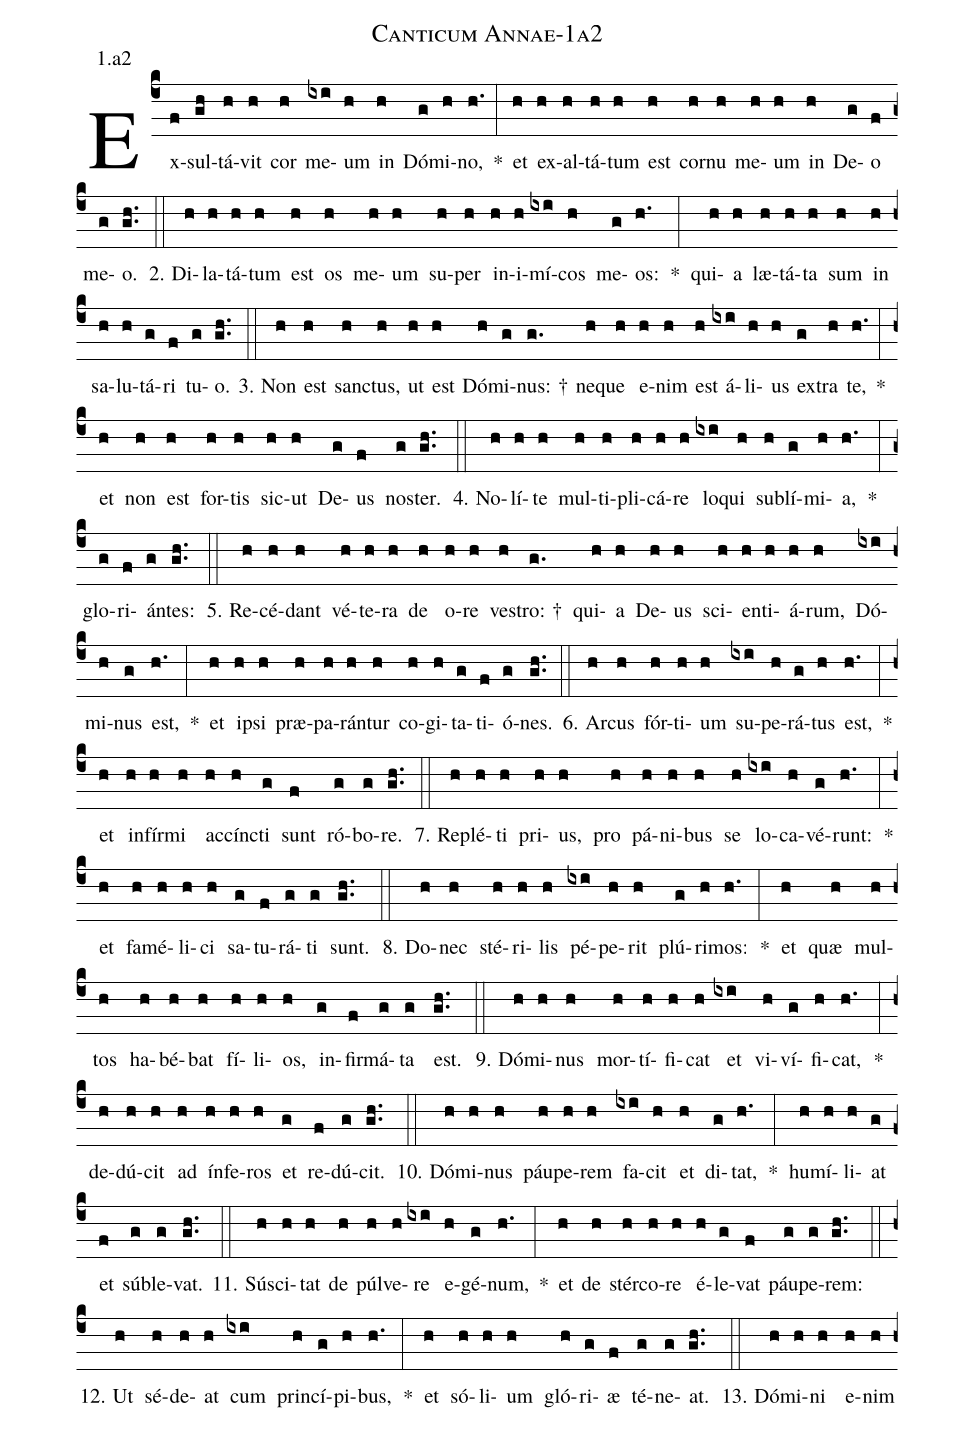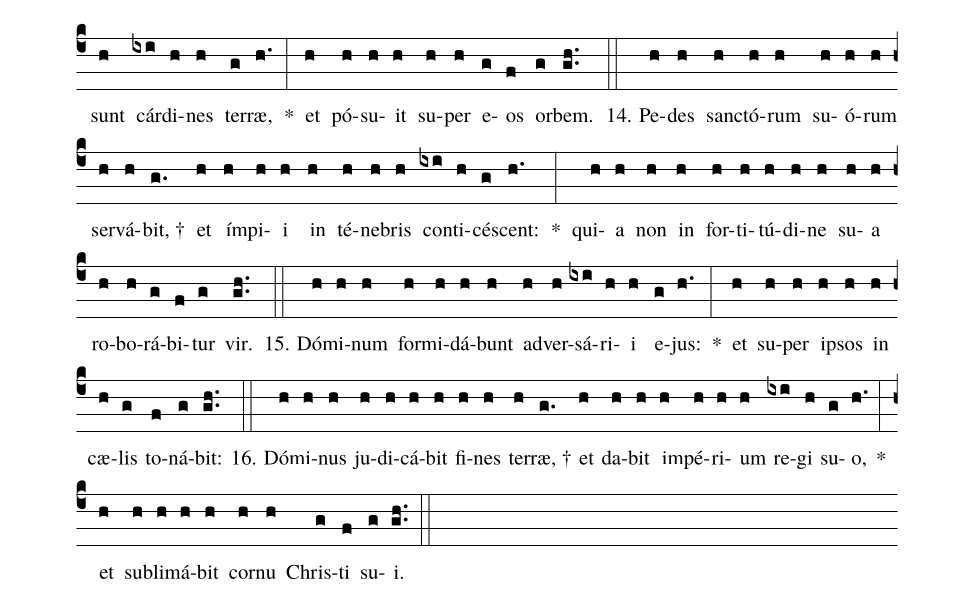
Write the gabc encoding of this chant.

name: Canticum Annae-1a2;
annotation: 1.a2;
%%
(c4)Ex(f)sul(gh)tá(h)vit(h) cor(h) me(ixi)um(h) in(h) Dó(g)mi(h)no,(h.) *(:) et(h) ex(h)al(h)tá(h)tum(h) est(h) cor(h)nu(h) me(h)um(h) in(h) De(g)o(f) me(g)o.(gh..) (::)
2. Di(h)la(h)tá(h)tum(h) est(h) os(h) me(h)um(h) su(h)per(h) in(h)i(h)mí(ixi)cos(h) me(g)os:(h.) *(:) qui(h)a(h) læ(h)tá(h)ta(h) sum(h) in(h) sa(h)lu(h)tá(g)ri(f) tu(g)o.(gh..) (::)
3. Non(h) est(h) sanc(h)tus,(h) ut(h) est(h) Dó(h)mi(g)nus: †(g.) ne(h)que(h) e(h)nim(h) est(h) á(ixi)li(h)us(h) ex(g)tra(h) te,(h.) *(:) et(h) non(h) est(h) for(h)tis(h) sic(h)ut(h) De(g)us(f) nos(g)ter.(gh..) (::)
4. No(h)lí(h)te(h) mul(h)ti(h)pli(h)cá(h)re(h) lo(ixi)qui(h) sub(h)lí(g)mi(h)a,(h.) *(:) glo(g)ri(f)án(g)tes:(gh..) (::)
5. Re(h)cé(h)dant(h) vé(h)te(h)ra(h) de(h) o(h)re(h) ves(h)tro: †(g.) qui(h)a(h) De(h)us(h) sci(h)en(h)ti(h)á(h)rum,(h) Dó(ixi)mi(h)nus(g) est,(h.) *(:) et(h) ip(h)si(h) præ(h)pa(h)rán(h)tur(h) co(h)gi(h)ta(g)ti(f)ó(g)nes.(gh..) (::)
6. Ar(h)cus(h) fór(h)ti(h)um(h) su(ixi)pe(h)rá(g)tus(h) est,(h.) *(:) et(h) in(h)fír(h)mi(h) ac(h)cínc(h)ti(g) sunt(f) ró(g)bo(g)re.(gh..) (::)
7. Re(h)plé(h)ti(h) pri(h)us,(h) pro(h) pá(h)ni(h)bus(h) se(h) lo(ixi)ca(h)vé(g)runt:(h.) *(:) et(h) fa(h)mé(h)li(h)ci(h) sa(g)tu(f)rá(g)ti(g) sunt.(gh..) (::)
8. Do(h)nec(h) sté(h)ri(h)lis(h) pé(ixi)pe(h)rit(h) plú(g)ri(h)mos:(h.) *(:) et(h) quæ(h) mul(h)tos(h) ha(h)bé(h)bat(h) fí(h)li(h)os,(h) in(g)fir(f)má(g)ta(g) est.(gh..) (::)
9. Dó(h)mi(h)nus(h) mor(h)tí(h)fi(h)cat(h) et(ixi) vi(h)ví(g)fi(h)cat,(h.) *(:) de(h)dú(h)cit(h) ad(h) ín(h)fe(h)ros(h) et(g) re(f)dú(g)cit.(gh..) (::)
10. Dó(h)mi(h)nus(h) páu(h)pe(h)rem(h) fa(ixi)cit(h) et(h) di(g)tat,(h.) *(:) hu(h)mí(h)li(h)at(g) et(f) súb(g)le(g)vat.(gh..) (::)
11. Sú(h)sci(h)tat(h) de(h) púl(h)ve(h)re(ixi) e(h)gé(g)num,(h.) *(:) et(h) de(h) stér(h)co(h)re(h) é(h)le(g)vat(f) páu(g)pe(g)rem:(gh..) (::)
12. Ut(h) sé(h)de(h)at(h) cum(ixi) prin(h)cí(g)pi(h)bus,(h.) *(:) et(h) só(h)li(h)um(h) gló(h)ri(g)æ(f) té(g)ne(g)at.(gh..) (::)
13. Dó(h)mi(h)ni(h) e(h)nim(h) sunt(h) cár(ixi)di(h)nes(h) ter(g)ræ,(h.) *(:) et(h) pó(h)su(h)it(h) su(h)per(h) e(g)os(f) or(g)bem.(gh..) (::)
14. Pe(h)des(h) sanc(h)tó(h)rum(h) su(h)ó(h)rum(h) ser(h)vá(h)bit, †(g.) et(h) ím(h)pi(h)i(h) in(h) té(h)ne(h)bris(h) con(ixi)ti(h)cé(g)scent:(h.) *(:) qui(h)a(h) non(h) in(h) for(h)ti(h)tú(h)di(h)ne(h) su(h)a(h) ro(h)bo(h)rá(g)bi(f)tur(g) vir.(gh..) (::)
15. Dó(h)mi(h)num(h) for(h)mi(h)dá(h)bunt(h) ad(h)ver(h)sá(ixi)ri(h)i(h) e(g)jus:(h.) *(:) et(h) su(h)per(h) ip(h)sos(h) in(h) cæ(h)lis(g) to(f)ná(g)bit:(gh..) (::)
16. Dó(h)mi(h)nus(h) ju(h)di(h)cá(h)bit(h) fi(h)nes(h) ter(h)ræ, †(g.) et(h) da(h)bit(h) im(h)pé(h)ri(h)um(h) re(ixi)gi(h) su(g)o,(h.) *(:) et(h) sub(h)li(h)má(h)bit(h) cor(h)nu(h) Chris(g)ti(f) su(g)i.(gh..) (::)
